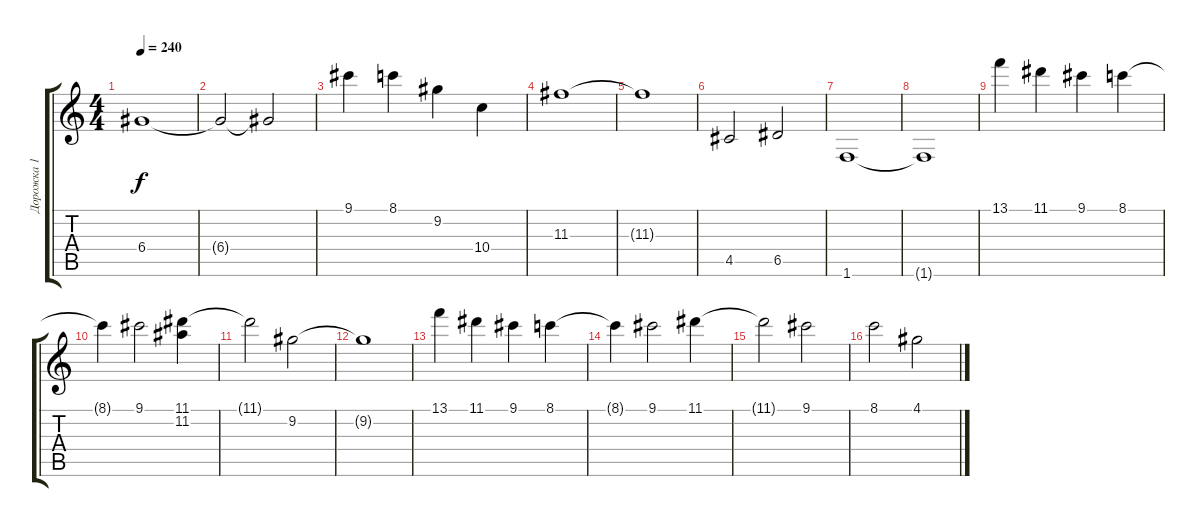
\track ("Дорожка 1" "Дорожка 1") {instrument distortionguitar}
\staff {score tabs}
\tuning (E4 B3 G3 D3 A2 E2) {hide}
\ts (4 4)
\tempo 240
\clef g2
\ks c
6.4.1{dy f} |
6.4{t}.2 6.4{t}.2 |
9.1.4 8.1.4 9.2.4 10.4.4 |
11.3.1 |
11.3{t}.1 |
4.5.2 6.5.2 |
1.6.1 |
1.6{t}.1 |
13.1.4 11.1.4 9.1.4 8.1.4 |
8.1{t}.4 9.1.2 (11.1 11.2).4 |
11.1{t}.2 9.2.2 |
9.2{t}.1 |
13.1.4 11.1.4 9.1.4 8.1.4 |
8.1{t}.4 9.1.2 11.1.4 |
11.1{t}.2 9.1.2 |
8.1.2 4.1.2
